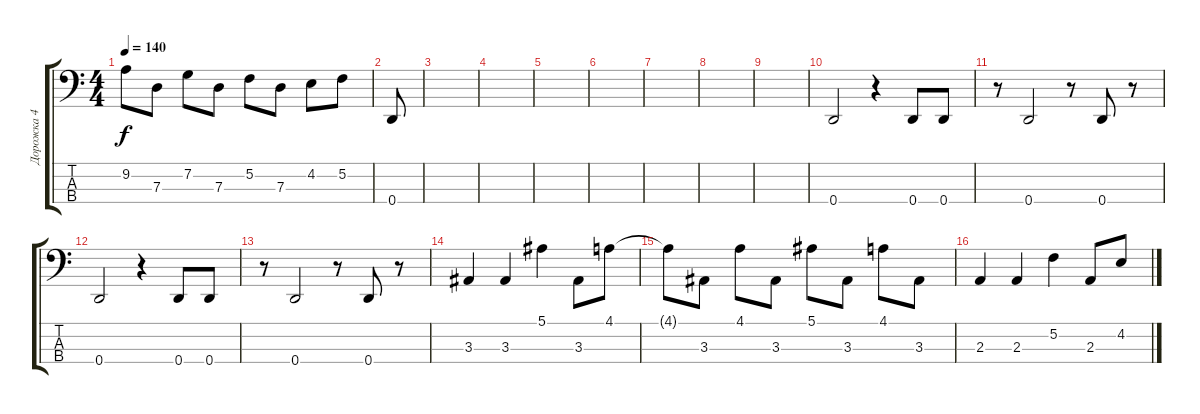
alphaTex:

\track ("Дорожка 4" "Дорожка 4") {instrument slapbass1}
\staff {score tabs}
\tuning (F2 C2 G1 D1) {hide}
\ts (4 4)
\tempo 140
\clef f4
\ks c
9.2.8{dy f} 7.3.8 7.2.8 7.3.8 5.2.8 7.3.8 4.2.8 5.2.8 |
0.4.8 |
|
|
|
|
|
|
|
0.4.2 r.4 0.4.8 0.4.8 |
r.8 0.4.2 r.8 0.4.8 r.8 |
0.4.2 r.4 0.4.8 0.4.8 |
r.8 0.4.2 r.8 0.4.8 r.8 |
3.3.4 3.3.4 5.1.4 3.3.8 4.1.8 |
4.1{t}.8 3.3.8 4.1.8 3.3.8 5.1.8 3.3.8 4.1.8 3.3.8 |
2.3.4 2.3.4 5.2.4 2.3.8 4.2.8
